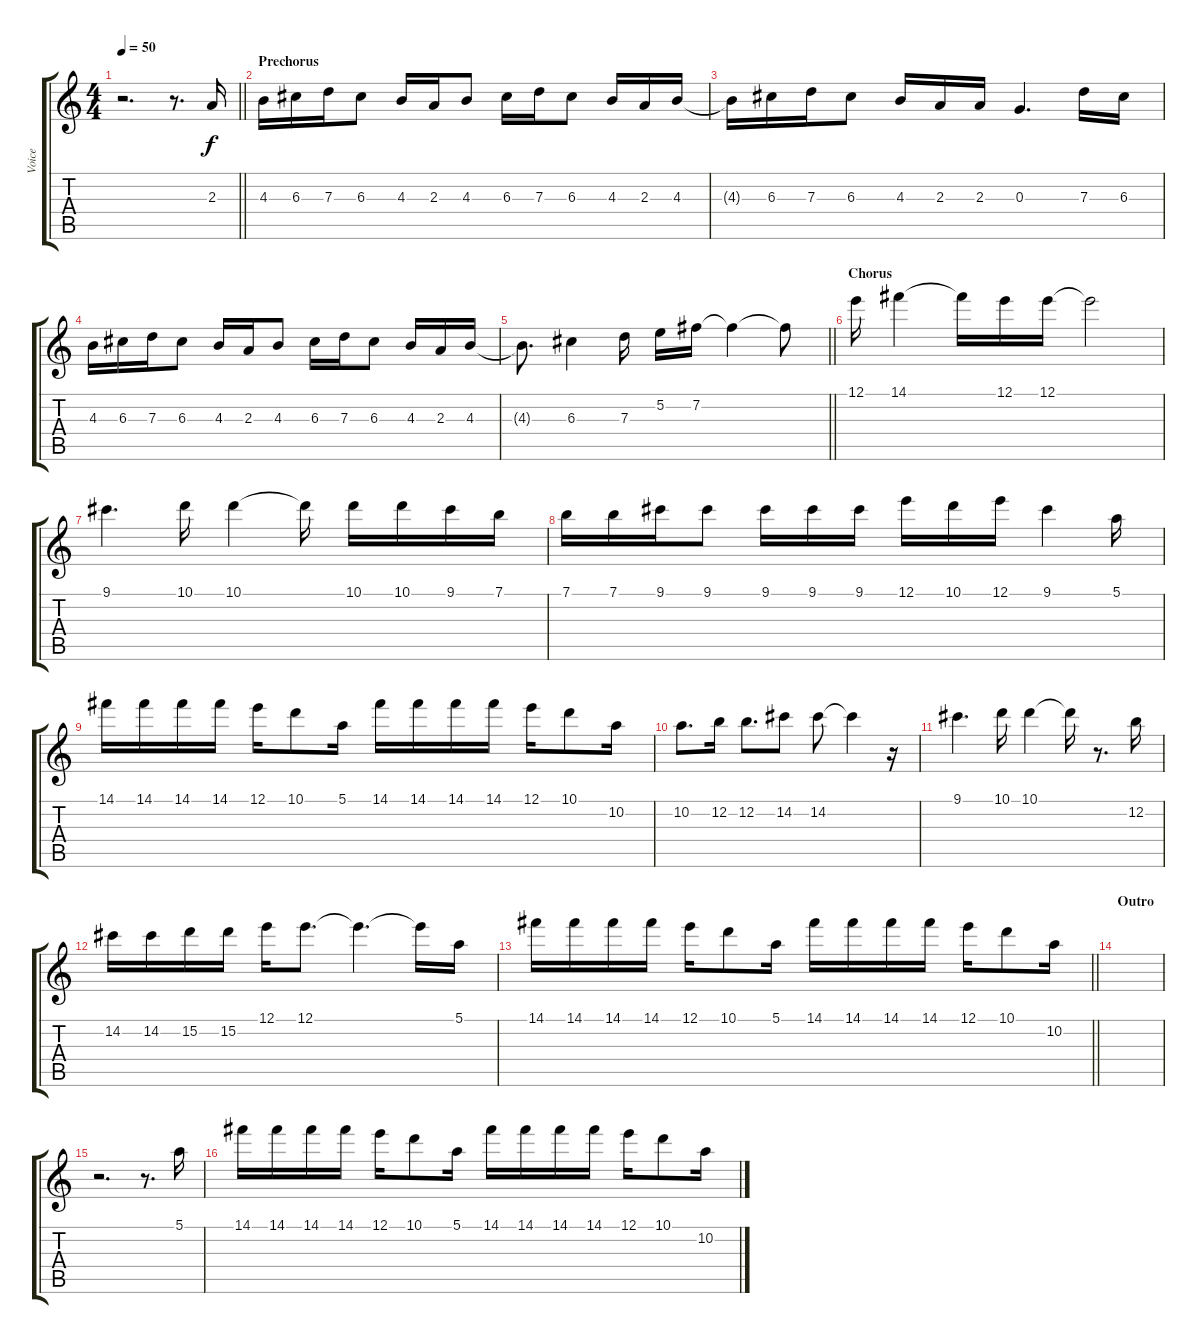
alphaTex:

\track ("Voice" "Voice") {instrument acousticguitarsteel}
\staff {score tabs}
\tuning (E4 B3 G3 D3 A2 D2) {hide}
\ts (4 4)
\tempo 50
\clef g2
\barLineRight lightlight
\ks c
r.2{d dy f} r.8{d} 2.3.16 |
\section ("" "Prechorus")
4.3.16 6.3.16 7.3.16 6.3.8 4.3.16 2.3.16 4.3.8 6.3.16 7.3.16 6.3.8 4.3.16 2.3.16 4.3.16 |
4.3{t}.16 6.3.16 7.3.16 6.3.8 4.3.16 2.3.16 2.3.16 0.3.4{d} 7.3.16 6.3.16 |
4.3.16 6.3.16 7.3.16 6.3.8 4.3.16 2.3.16 4.3.8 6.3.16 7.3.16 6.3.8 4.3.16 2.3.16 4.3.16 |
\barLineRight lightlight
4.3{t}.8{d} 6.3.4 7.3.16 5.2.16 7.2.16 7.2{t}.4 7.2{t}.8 |
\section ("" "Chorus")
12.1.16 14.1.4 14.1{t}.16 12.1.16 12.1.16 12.1{t}.2 |
9.1.4{d} 10.1.16 10.1.4 10.1{t}.16 10.1.16 10.1.16 9.1.16 7.1.16 |
7.1.16 7.1.16 9.1.16 9.1.8 9.1.16 9.1.16 9.1.16 12.1.16 10.1.16 12.1.16 9.1.4 5.1.16 |
14.1.16 14.1.16 14.1.16 14.1.16 12.1.16 10.1.8 5.1.16 14.1.16 14.1.16 14.1.16 14.1.16 12.1.16 10.1.8 10.2.16 |
10.2.8{d} 12.2.16 12.2.8{d} 14.2.8 14.2.8 14.2{t}.4 r.16 |
9.1.4{d} 10.1.16 10.1.4 10.1{t}.16 r.8{d} 12.2.16 |
14.2.16 14.2.16 15.2.16 15.2.16 12.1.16 12.1.8{d} 12.1{t}.4{d} 12.1{t}.16 5.1.16 |
\barLineRight lightlight
14.1.16 14.1.16 14.1.16 14.1.16 12.1.16 10.1.8 5.1.16 14.1.16 14.1.16 14.1.16 14.1.16 12.1.16 10.1.8 10.2.16 |
\section ("" "Outro")
|
r.2{d} r.8{d} 5.1.16 |
14.1.16 14.1.16 14.1.16 14.1.16 12.1.16 10.1.8 5.1.16 14.1.16 14.1.16 14.1.16 14.1.16 12.1.16 10.1.8 10.2.16
